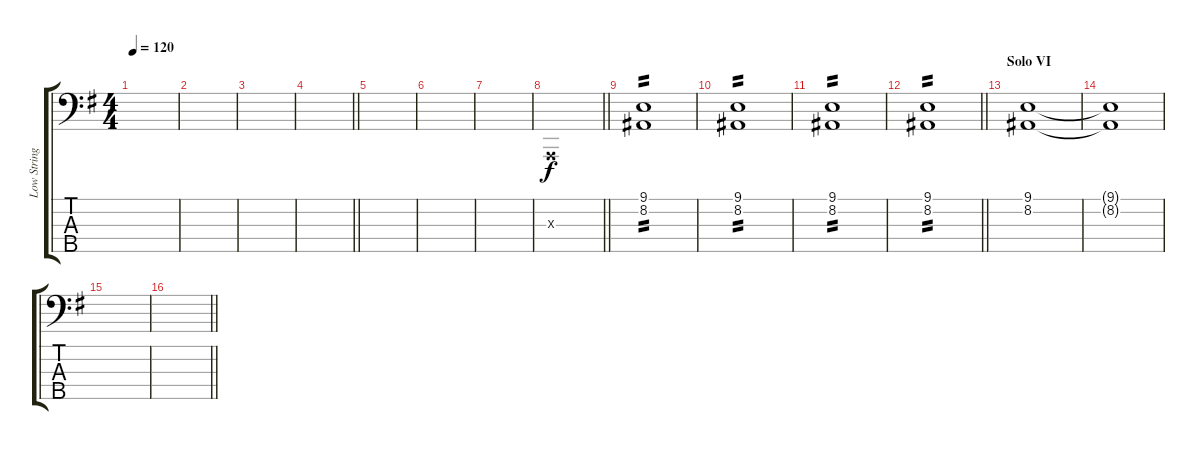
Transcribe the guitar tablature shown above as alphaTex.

\track ("Low Strings Standard" "Low String") {instrument stringensemble1}
\staff {score tabs}
\tuning (G2 D2 A1 E1 B0) {hide}
\ts (4 4)
\tempo 120
\clef f4
\ks eminor
|
|
|
\barLineRight lightlight
|
\section ("" "")
|
|
|
\barLineRight lightlight
0.3{x}.1{volume 0} |
(9.1 8.2).1{tp 2 volume 16} |
(9.1 8.2).1{tp 2} |
(9.1 8.2).1{tp 2} |
\barLineRight lightlight
(9.1 8.2).1{tp 2} |
\section ("" "Solo VI")
(9.1 8.2).1{volume 15} |
(9.1{t} 8.2{t}).1 |
|
\barLineRight lightlight
